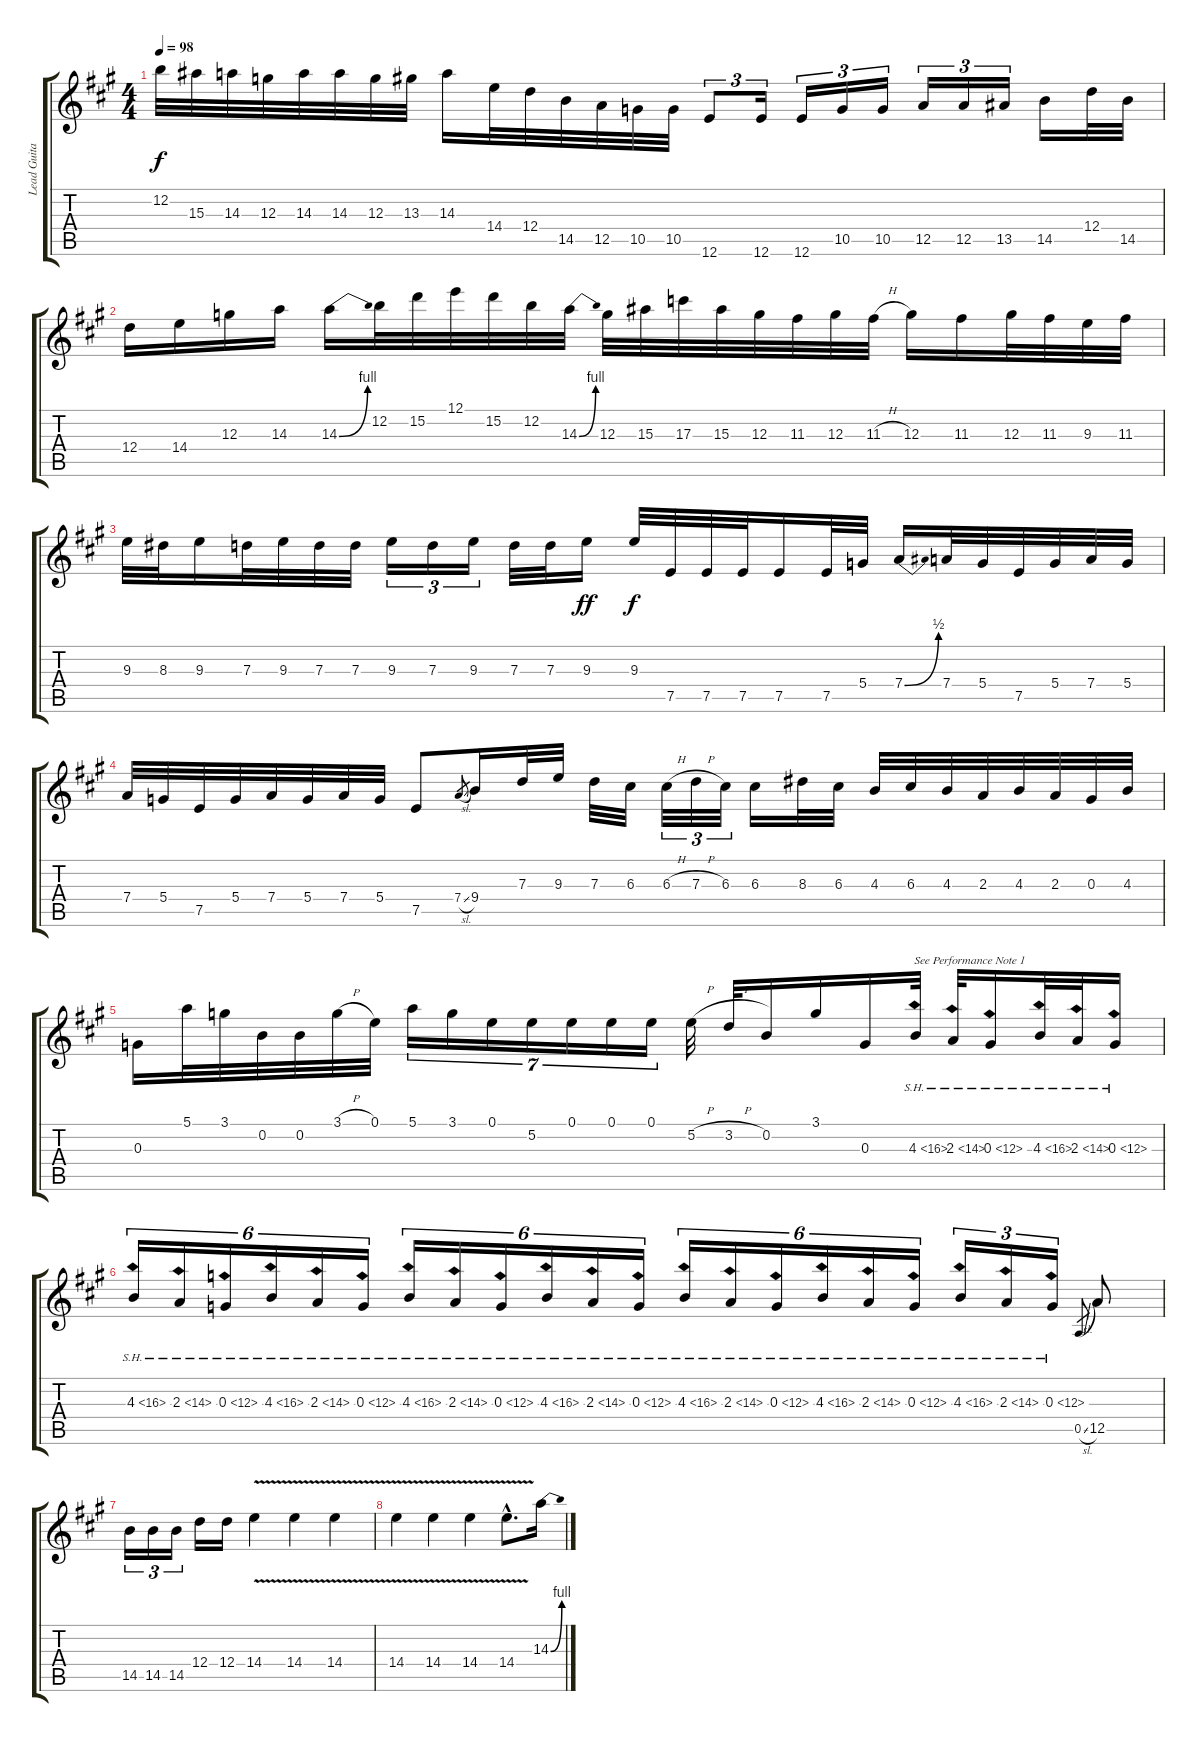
\track ("Lead Guitar" "Lead Guita") {instrument overdrivenguitar}
\staff {score tabs}
\tuning (E4 B3 G3 D3 A2 E2) {hide}
\ts (4 4)
\tempo 98
\clef g2
\ks a
12.2.32{dy f} 15.3.32 14.3.32 12.3.32 14.3.32 14.3.32 12.3.32 13.3.32 14.3.16 14.4.32 12.4.32 14.5.32 12.5.32 10.5.32 10.5.32 12.6.8{tu (3 2)} 12.6.16{tu (3 2)} 12.6.16{tu (3 2)} 10.5.16{tu (3 2)} 10.5.16{tu (3 2)} 12.5.16{tu (3 2)} 12.5.16{tu (3 2)} 13.5.16{tu (3 2)} 14.5.16 12.4.32 14.5.32 |
12.4.16 14.4.16 12.3.16 14.3.16 14.3{be (bend 0 0 60 4)}.16 12.2.32 15.2.32 12.1.32 15.2.32 12.2.32 14.3{be (bend 0 0 60 4)}.32 12.3.32 15.3.32 17.3.32 15.3.32 12.3.32 11.3.32 12.3.32 11.3{h}.32 12.3.16 11.3.16 12.3.32 11.3.32 9.3.32 11.3.32 |
9.3.32 8.3.32 9.3.16 7.3.32 9.3.32 7.3.32 7.3.32 9.3.16{tu (3 2)} 7.3.16{tu (3 2)} 9.3.16{tu (3 2)} 7.3.32 7.3.32 9.3.16{dy ff} 9.3.32{dy f} 7.5.32 7.5.32 7.5.32 7.5.16 7.5.32 5.4.32 7.4{be (bend 0 0 60 2)}.16 7.4.32 5.4.32 7.5.32 5.4.32 7.4.32 5.4.32 |
7.4.32 5.4.32 7.5.32 5.4.32 7.4.32 5.4.32 7.4.32 5.4.32 7.5.8 7.4{sl}.8{gr} 9.4.16 7.3.32 9.3.32 7.3.32 6.3.32 6.3{h}.32{tu (3 2)} 7.3{h}.32{tu (3 2)} 6.3.32{tu (3 2)} 6.3.16 8.3.32 6.3.32 4.3.32 6.3.32 4.3.32 2.3.32 4.3.32 2.3.32 0.3.32 4.3.32 |
0.3.16 5.1.32 3.1.32 0.2.32 0.2.32 3.1{h}.32 0.1.32 5.1.16{tu (7 4)} 3.1.16{tu (7 4)} 0.1.16{tu (7 4)} 5.2.16{tu (7 4)} 0.1.16{tu (7 4)} 0.1.16{tu (7 4)} 0.1.16{tu (7 4)} 5.2{h}.32 3.2{h}.32 0.2.16 3.1.16 0.3.16 4.3{sh 12}.32{txt "See Performance Note 1"} 2.3{sh 12}.32 0.3{sh 12}.16 4.3{sh 12}.32 2.3{sh 12}.32 0.3{sh 12}.16 |
4.3{sh 12}.16{tu (6 4)} 2.3{sh 12}.16{tu (6 4)} 0.3{sh 12}.16{tu (6 4)} 4.3{sh 12}.16{tu (6 4)} 2.3{sh 12}.16{tu (6 4)} 0.3{sh 12}.16{tu (6 4)} 4.3{sh 12}.16{tu (6 4)} 2.3{sh 12}.16{tu (6 4)} 0.3{sh 12}.16{tu (6 4)} 4.3{sh 12}.16{tu (6 4)} 2.3{sh 12}.16{tu (6 4)} 0.3{sh 12}.16{tu (6 4)} 4.3{sh 12}.16{tu (6 4)} 2.3{sh 12}.16{tu (6 4)} 0.3{sh 12}.16{tu (6 4)} 4.3{sh 12}.16{tu (6 4)} 2.3{sh 12}.16{tu (6 4)} 0.3{sh 12}.16{tu (6 4)} 4.3{sh 12}.16{tu (3 2)} 2.3{sh 12}.16{tu (3 2)} 0.3{sh 12}.16{tu (3 2)} 0.5{sl}.8{gr} 12.5.8 |
14.5.16{tu (3 2)} 14.5.16{tu (3 2)} 14.5.16{tu (3 2)} 12.4.16 12.4.16 14.4{v}.4 14.4{v}.4 14.4{v}.4 |
14.4{v}.4 14.4{v}.4 14.4{v}.4 14.4{v hac}.8{d} 14.3{be (bend 0 0 60 4)}.16
